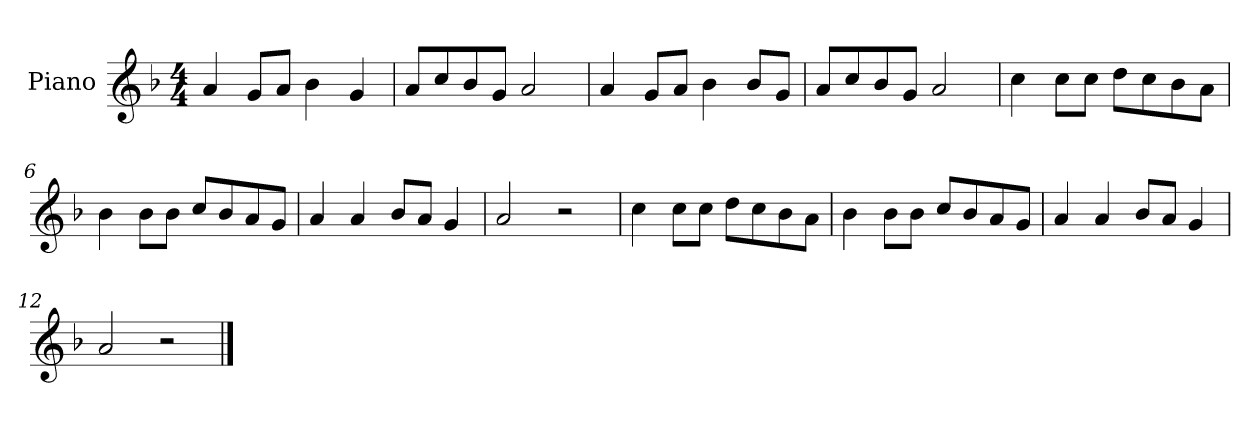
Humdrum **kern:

**kern
*part1
*staff1
*I"Piano
*I'P-no
*clefG2
*k[b-]
*M4/4
*MM90
=1
4a/
8g/L
8a/J
4b-\
4g/
=2
8a/L
8cc/
8b-/
8g/J
2a/
=3
4a/
8g/L
8a/J
4b-\
8b-/L
8g/J
=4
8a/L
8cc/
8b-/
8g/J
2a/
=5
4cc\
8cc\L
8cc\J
8dd\L
8cc\
8b-\
8a\J
=6
4b-\
8b-\L
8b-\J
8cc/L
8b-/
8a/
8g/J
!!LO:LB:g=z
=7
4a/
4a/
8b-/L
8a/J
4g/
=8
2a/
2r
=9
4cc\
8cc\L
8cc\J
8dd\L
8cc\
8b-\
8a\J
=10
4b-\
8b-\L
8b-\J
8cc/L
8b-/
8a/
8g/J
=11
4a/
4a/
8b-/L
8a/J
4g/
=12
2a/
2r
==
*-
